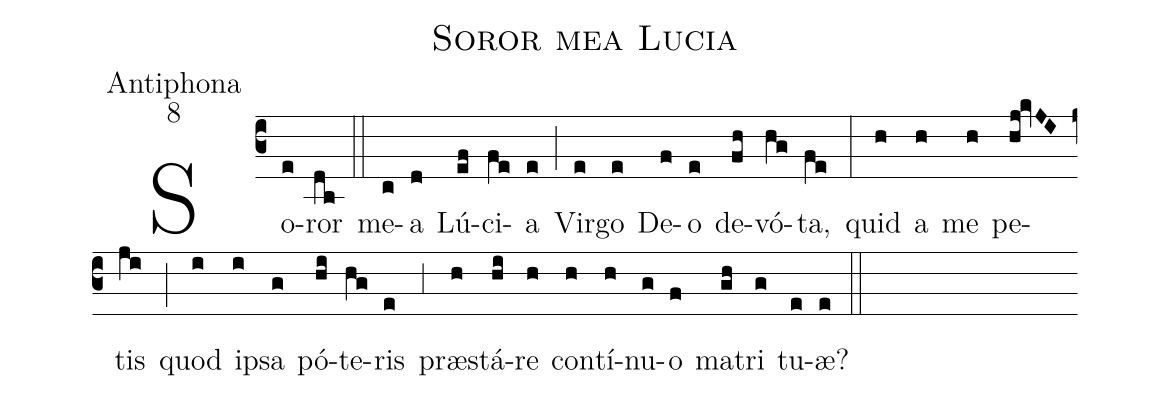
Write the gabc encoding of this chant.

name:Soror mea Lucia;
office-part:Antiphona;
mode:8;
%%
(c3) So(e)ror(db) (::) me(c)a(d) Lú(ef)ci(fe)a(e) (;) Vir(e)go(e) De(f)o(e) de(fh)vó(hg)ta,(fe) (:) quid(h) a(h) me(h) pe(hj!kvJI)tis(ji) (;) quod(i) i(i)psa(g) pó(hi)te(hg)ris(e) (;3) præ(h)stá(hi)re(h) con(h)tí(h)nu(g)o(f) ma(gh)tri(g) tu(e)æ?(e) (::)
